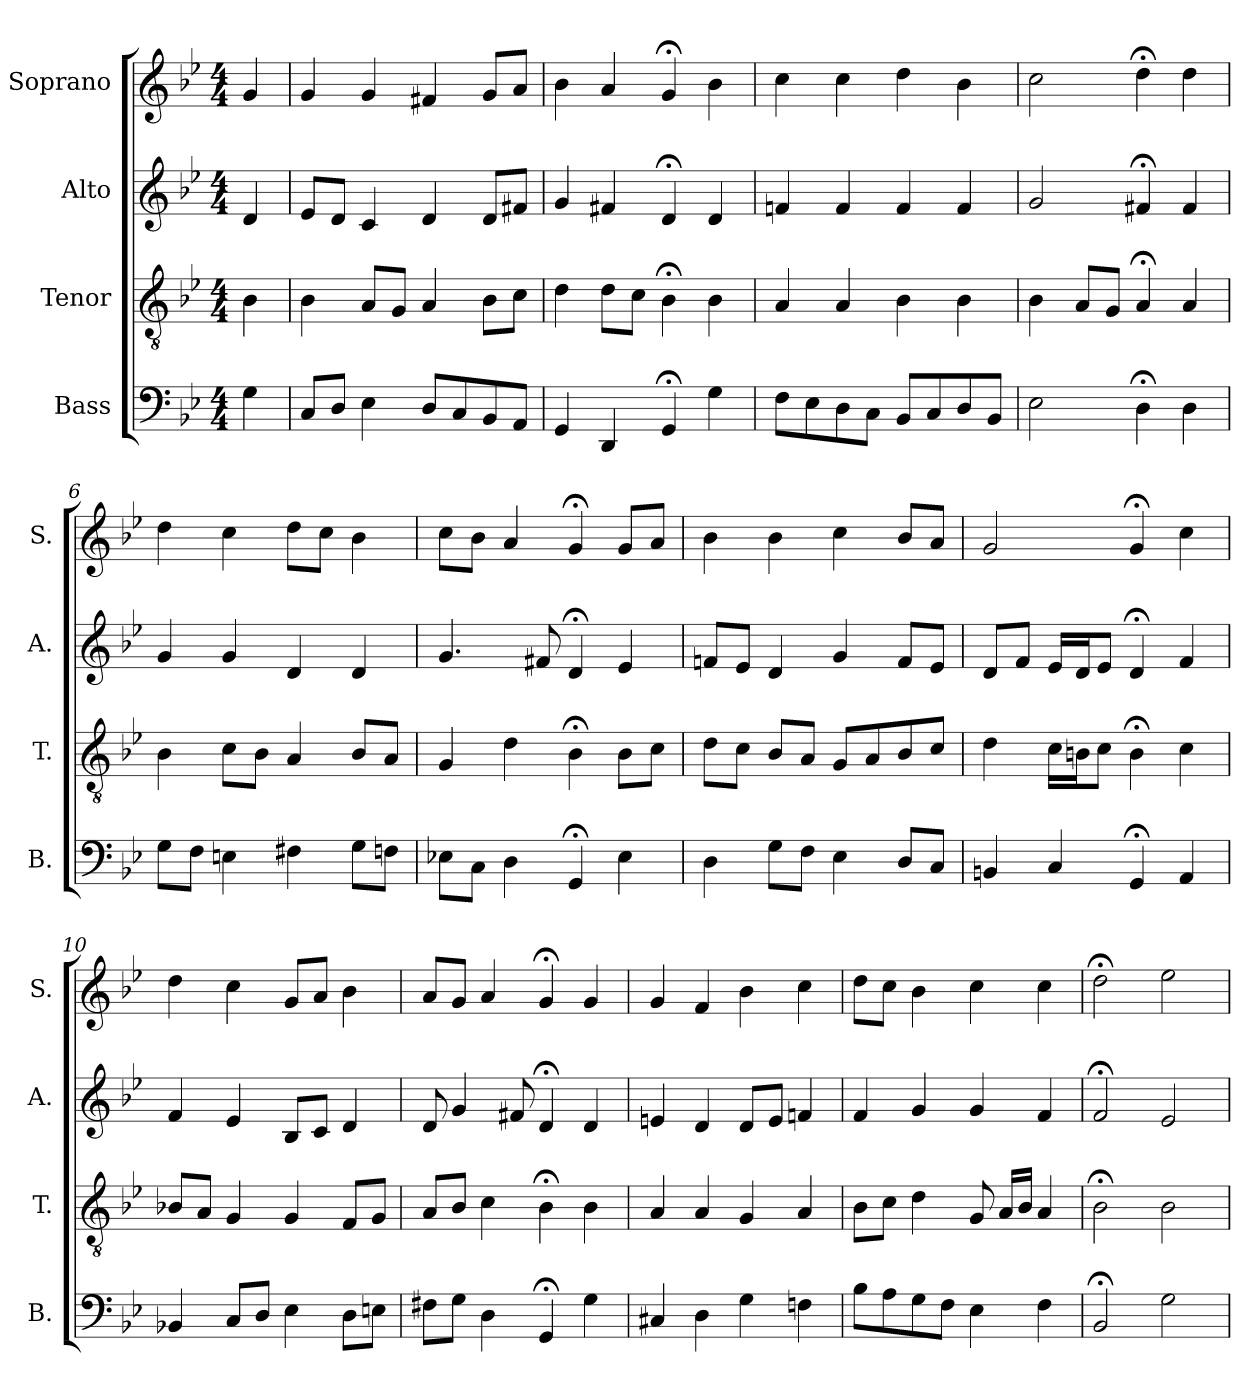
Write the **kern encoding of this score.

**kern	**kern	**kern	**kern
*part4	*part3	*part2	*part1
*staff4	*staff3	*staff2	*staff1
*I"Bass	*I"Tenor	*I"Alto	*I"Soprano
*I'B.	*I'T.	*I'A.	*I'S.
*clefF4	*clefGv2	*clefG2	*clefG2
*	*ITrd7c12	*	*
*k[b-e-]	*k[b-e-]	*k[b-e-]	*k[b-e-]
*B-:	*B-:	*B-:	*B-:
*M4/4	*M4/4	*M4/4	*M4/4
=1	=1	=1	=1
4G\	4BB-\	4d/	4g/
=2	=2	=2	=2
8C/L	4BB-\	8e-/L	4g/
8D/J	.	8d/J	.
4E-\	8AA/L	4c/	4g/
.	8GG/J	.	.
8D/L	4AA/	4d/	4f#X/
8C/	.	.	.
8BB-/	8BB-\L	8d/L	8g/L
8AA/J	8C\J	8f#X/J	8a/J
=3	=3	=3	=3
4GG/	4D\	4g/	4b-\
4DD/	8D\L	4f#X/	4a/
.	8C\J	.	.
4GG;</	4BB-;<\	4d;</	4g;</
4G\	4BB-\	4d/	4b-\
=4	=4	=4	=4
8F\L	4AA/	4fn/	4cc\
8E-\	.	.	.
8D\	4AA/	4f/	4cc\
8C\J	.	.	.
8BB-/L	4BB-\	4f/	4dd\
8C/	.	.	.
8D/	4BB-\	4f/	4b-\
8BB-/J	.	.	.
=5	=5	=5	=5
2E-\	4BB-\	2g/	2cc\
.	8AA/L	.	.
.	8GG/J	.	.
4D;<\	4AA;</	4f#X;</	4dd;<\
4D\	4AA/	4f#/	4dd\
!!LO:LB:g=z
=6	=6	=6	=6
8G\L	4BB-\	4g/	4dd\
8F\J	.	.	.
4En\	8C\L	4g/	4cc\
.	8BB-\J	.	.
4F#X\	4AA/	4d/	8dd\L
.	.	.	8cc\J
8G\L	8BB-/L	4d/	4b-\
8Fn\J	8AA/J	.	.
=7	=7	=7	=7
8E-X\L	4GG/	4.g/	8cc\L
8C\J	.	.	8b-\J
4D\	4D\	.	4a/
.	.	8f#X/	.
4GG;</	4BB-;<\	4d;</	4g;</
4E-\	8BB-\L	4e-/	8g/L
.	8C\J	.	8a/J
=8	=8	=8	=8
4D\	8D\L	8fn/L	4b-\
.	8C\J	8e-/J	.
8G\L	8BB-/L	4d/	4b-\
8F\J	8AA/J	.	.
4E-\	8GG/L	4g/	4cc\
.	8AA/	.	.
8D/L	8BB-/	8f/L	8b-/L
8C/J	8C/J	8e-/J	8a/J
=9	=9	=9	=9
4BBn/	4D\	8d/L	2g/
.	.	8f/J	.
4C/	16C\LL	16e-/LL	.
.	16BBn\J	16d/J	.
.	8C\J	8e-/J	.
4GG;</	4BB;<\	4d;</	4g;</
4AA/	4C\	4f/	4cc\
!!LO:PB:g=z
=10	=10	=10	=10
4BB-X/	8BB-X/L	4f/	4dd\
.	8AA/J	.	.
8C/L	4GG/	4e-/	4cc\
8D/J	.	.	.
4E-\	4GG/	8B-/L	8g/L
.	.	8c/J	8a/J
8D\L	8FF/L	4d/	4b-\
8En\J	8GG/J	.	.
=11	=11	=11	=11
8F#X\L	8AA/L	8d/	8a/L
8G\J	8BB-/J	4g/	8g/J
4D\	4C\	.	4a/
.	.	8f#X/	.
4GG;</	4BB-;<\	4d;</	4g;</
4G\	4BB-\	4d/	4g/
=12	=12	=12	=12
4C#X/	4AA/	4en/	4g/
4D\	4AA/	4d/	4f/
4G\	4GG/	8d/L	4b-\
.	.	8e/J	.
4Fn\	4AA/	4fn/	4cc\
=13	=13	=13	=13
8B-\L	8BB-\L	4f/	8dd\L
8A\	8C\J	.	8cc\J
8G\	4D\	4g/	4b-\
8F\J	.	.	.
4E-\	8GG/	4g/	4cc\
.	16AA/LL	.	.
.	16BB-/JJ	.	.
4F\	4AA/	4f/	4cc\
=14	=14	=14	=14
2BB-;</	2BB-;<\	2f;</	2dd;<\
2G\	2BB-\	2e-/	2ee-\
=	=	=	=
*-	*-	*-	*-
